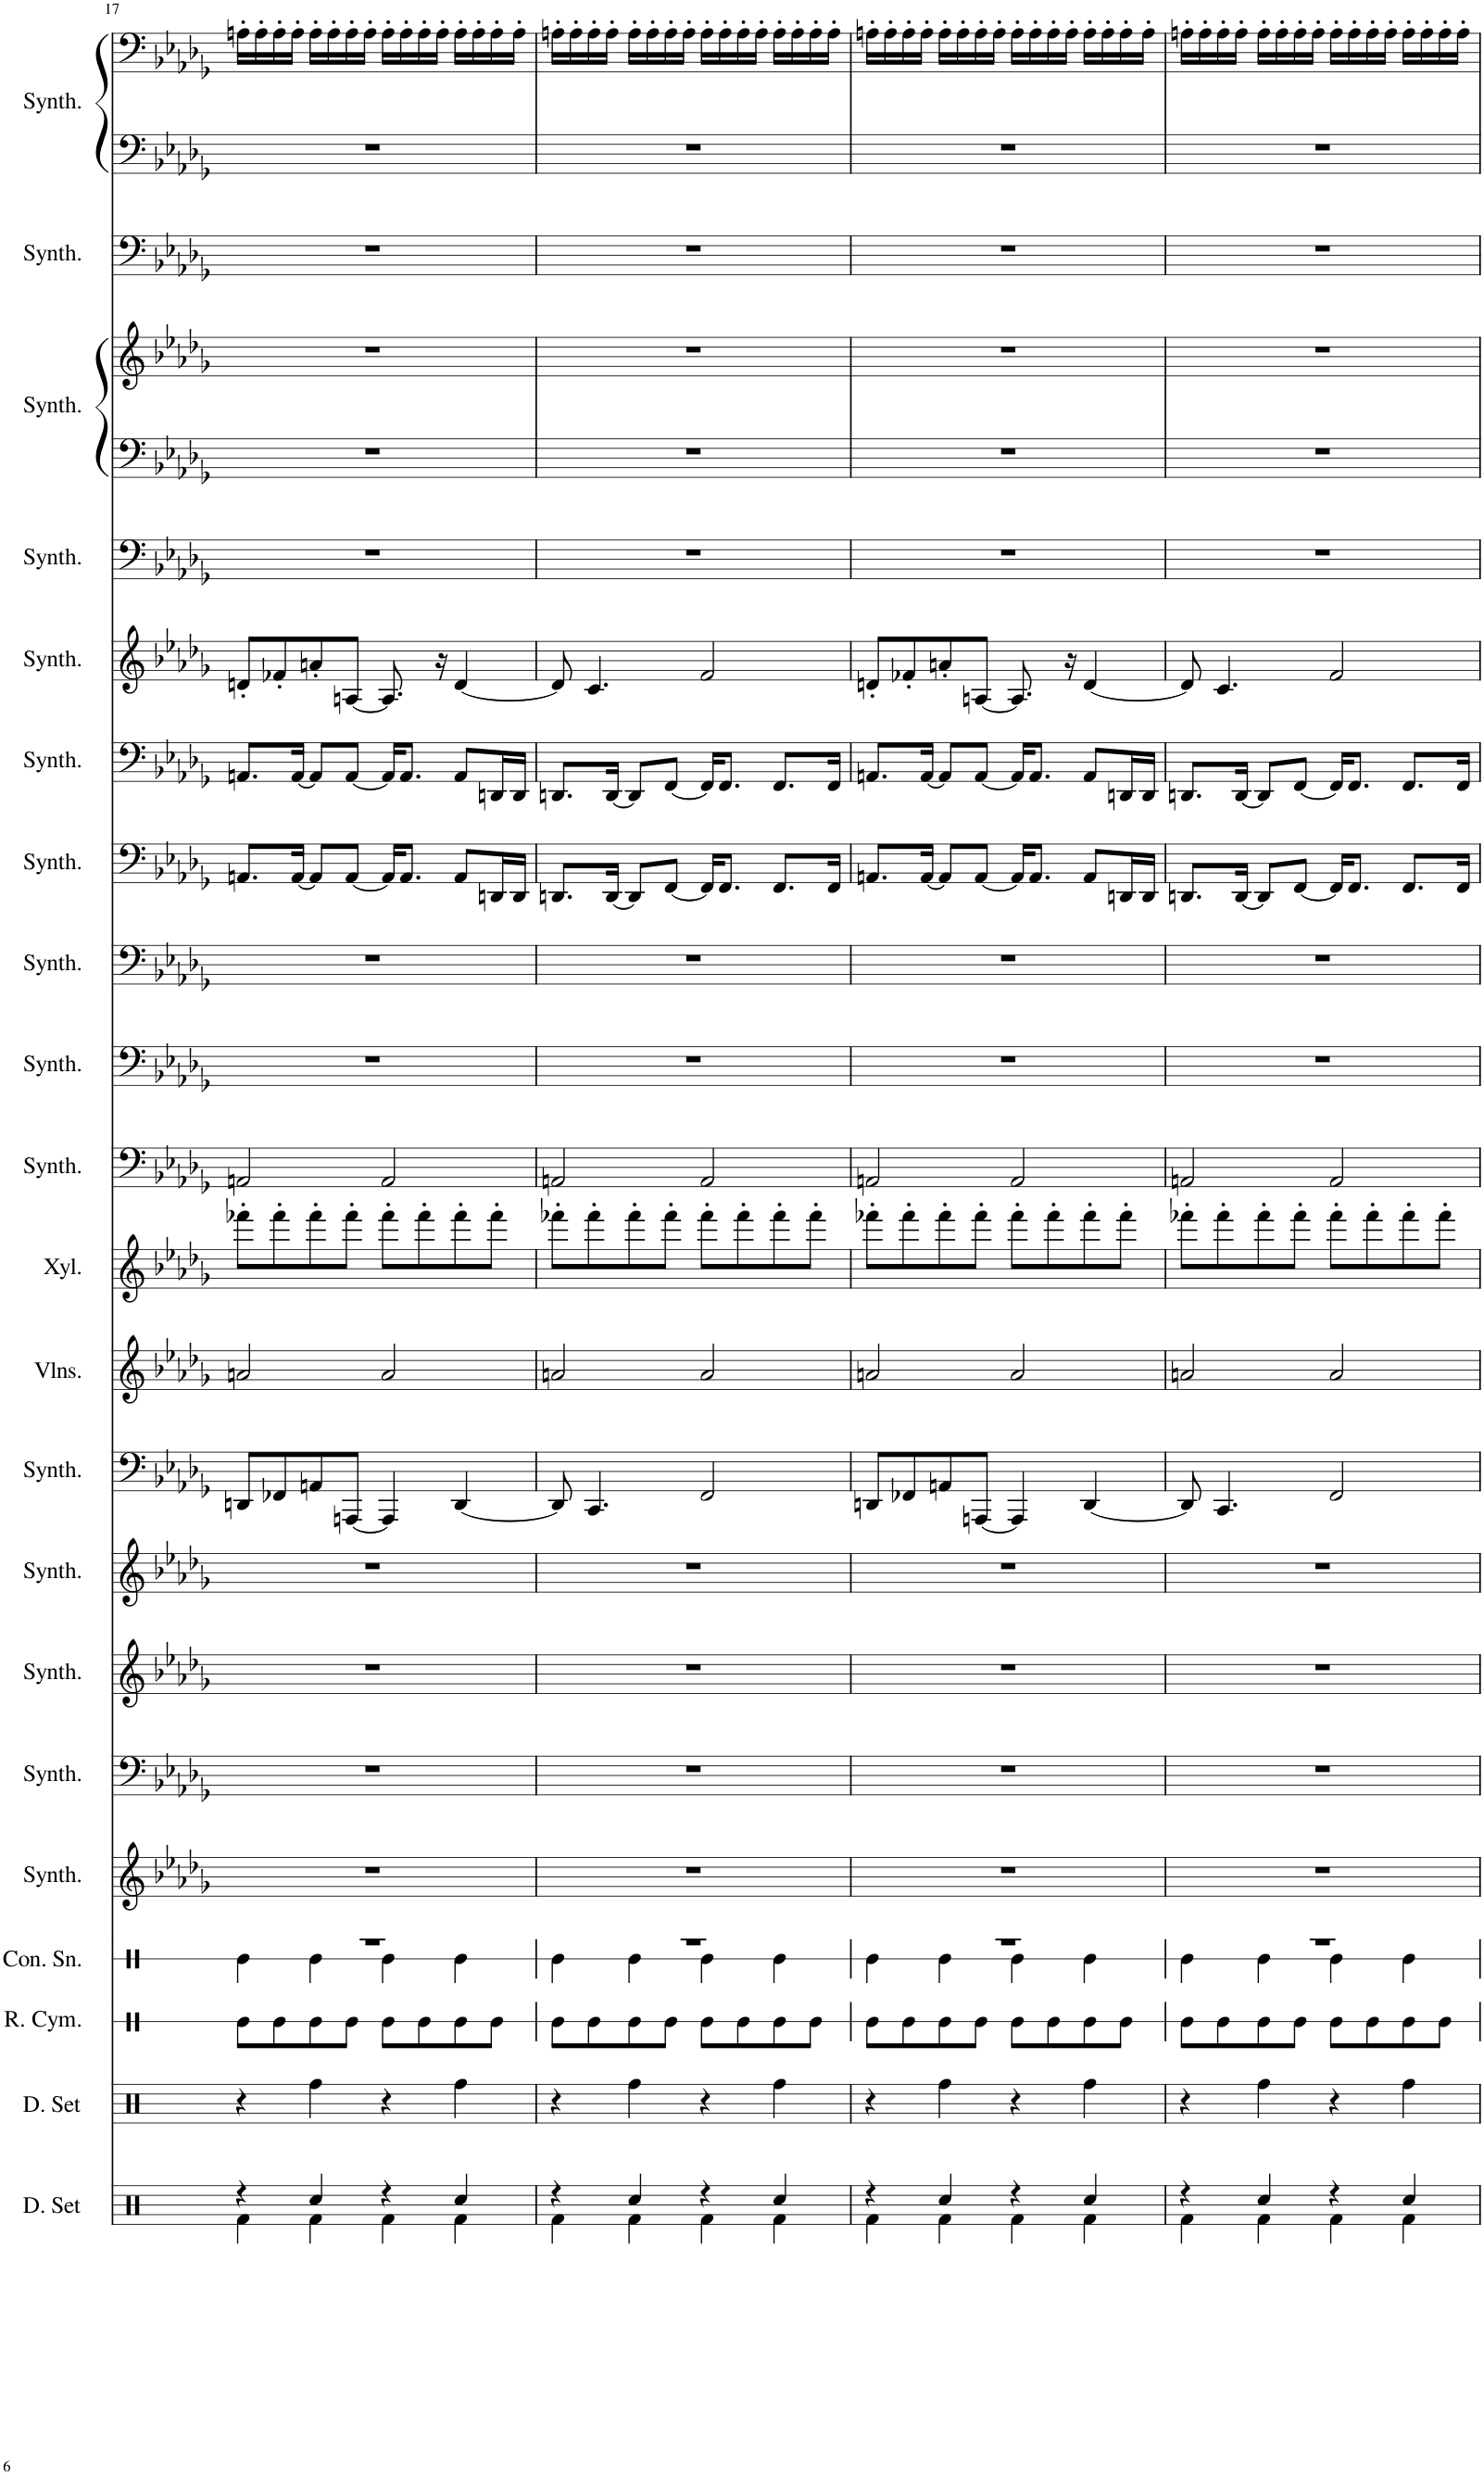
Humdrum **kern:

**kern	**kern	**kern	**kern	**kern	**kern	**kern	**kern	**kern	**kern	**kern	**kern	**kern	**kern	**kern	**kern	**kern	**kern	**kern	**kern	**kern	**kern	**kern
*part21	*part20	*part19	*part18	*part17	*part16	*part15	*part14	*part13	*part12	*part11	*part10	*part9	*part8	*part7	*part6	*part5	*part4	*part3	*part3	*part2	*part1	*part1
*staff23	*staff22	*staff21	*staff20	*staff19	*staff18	*staff17	*staff16	*staff15	*staff14	*staff13	*staff12	*staff11	*staff10	*staff9	*staff8	*staff7	*staff6	*staff5	*staff4	*staff3	*staff2	*staff1
*I"Drumset	*I"Drumset	*I"Ride Cymbal	*I"Concert Snare Drum	*I"Square Synthesizer	*I"Brass Synthesizer	*I"Saw Synthesizer	*I"Effect Synthesizer	*I"Effect Synthesizer	*I"Violins	*I"Xylophone	*I"Saw Synthesizer	*I"Pad Synthesizer	*I"Bass Synthesizer	*I"Effect Synthesizer	*I"Bass Synthesizer	*I"Saw Synthesizer	*I"Square Synthesizer	*I"Pad Synthesizer	*	*I"Effect Synthesizer	*I"Saw Synthesizer	*
*I'D. Set	*I'D. Set	*I'R. Cym.	*I'Con. Sn.	*I'Synth.	*I'Synth.	*I'Synth.	*I'Synth.	*I'Synth.	*I'Vlns.	*I'Xyl.	*I'Synth.	*I'Synth.	*I'Synth.	*I'Synth.	*I'Synth.	*I'Synth.	*I'Synth.	*I'Synth.	*	*I'Synth.	*I'Synth.	*
!!LO:PB:g=z
*clefX	*clefX	*clefX	*clefX	*clefG2	*clefF4	*clefG2	*clefG2	*clefF4	*clefG2	*clefG2	*clefF4	*clefF4	*clefF4	*clefF4	*clefF4	*clefG2	*clefF4	*clefF4	*clefG2	*clefF4	*clefF4	*clefF4
*	*	*	*	*	*	*	*	*	*	*Trd-7c-12	*	*	*	*	*	*	*	*	*	*	*	*
*k[]	*k[]	*k[]	*k[]	*k[b-e-a-d-g-]	*k[b-e-a-d-g-]	*k[b-e-a-d-g-]	*k[b-e-a-d-g-]	*k[b-e-a-d-g-]	*k[b-e-a-d-g-]	*k[b-e-a-d-g-]	*k[b-e-a-d-g-]	*k[b-e-a-d-g-]	*k[b-e-a-d-g-]	*k[b-e-a-d-g-]	*k[b-e-a-d-g-]	*k[b-e-a-d-g-]	*k[b-e-a-d-g-]	*k[b-e-a-d-g-]	*k[b-e-a-d-g-]	*k[b-e-a-d-g-]	*k[b-e-a-d-g-]	*k[b-e-a-d-g-]
*M4/4	*M4/4	*M4/4	*M4/4	*M4/4	*M4/4	*M4/4	*M4/4	*M4/4	*M4/4	*M4/4	*M4/4	*M4/4	*M4/4	*M4/4	*M4/4	*M4/4	*M4/4	*M4/4	*M4/4	*M4/4	*M4/4	*M4/4
=17	=17	=17	=17	=17	=17	=17	=17	=17	=17	=17	=17	=17	=17	=17	=17	=17	=17	=17	=17	=17	=17	=17
*^	*	*	*^	*	*	*	*	*	*	*	*	*	*	*	*	*	*	*	*	*	*	*
4r	4Rf\	4r	8Re\L	1r	4Re\	1r	1r	1r	1r	8DDn/L	2an/	8fff-X'\L	2AAn/	1r	1r	8.AAn/L	8.AAn/L	8dn'/L	1r	1r	1r	1r	1r	16An'\LL
.	.	.	.	.	.	.	.	.	.	.	.	.	.	.	.	.	.	.	.	.	.	.	.	16A'\
.	.	.	8Re\	.	.	.	.	.	.	8FF-X/	.	8fff-'\	.	.	.	.	.	8f-X'/	.	.	.	.	.	16A'\
.	.	.	.	.	.	.	.	.	.	.	.	.	.	.	.	[16AA/Jk	[16AA/Jk	.	.	.	.	.	.	16A'\JJ
4Rcc/	4Rf\	4Rff\	8Re\	.	4Re\	.	.	.	.	8AAn/	.	8fff-'\	.	.	.	8AA/L]	8AA/L]	8an'/	.	.	.	.	.	16A'\LL
.	.	.	.	.	.	.	.	.	.	.	.	.	.	.	.	.	.	.	.	.	.	.	.	16A'\
.	.	.	8Re\J	.	.	.	.	.	.	[8AAAn/J	.	8fff-'\J	.	.	.	[8AA/J	[8AA/J	[8An/J	.	.	.	.	.	16A'\
.	.	.	.	.	.	.	.	.	.	.	.	.	.	.	.	.	.	.	.	.	.	.	.	16A'\JJ
4r	4Rf\	4r	8Re\L	.	4Re\	.	.	.	.	4AAA/]	2a/	8fff-'\L	2AA/	.	.	16AA/KL]	16AA/KL]	8.A/]	.	.	.	.	.	16A'\LL
.	.	.	.	.	.	.	.	.	.	.	.	.	.	.	.	8.AA/J	8.AA/J	.	.	.	.	.	.	16A'\
.	.	.	8Re\	.	.	.	.	.	.	.	.	8fff-'\	.	.	.	.	.	.	.	.	.	.	.	16A'\
.	.	.	.	.	.	.	.	.	.	.	.	.	.	.	.	.	.	16r	.	.	.	.	.	16A'\JJ
4Rcc/	4Rf\	4Rff\	8Re\	.	4Re\	.	.	.	.	[4DD/	.	8fff-'\	.	.	.	8AA/L	8AA/L	[4d/	.	.	.	.	.	16A'\LL
.	.	.	.	.	.	.	.	.	.	.	.	.	.	.	.	.	.	.	.	.	.	.	.	16A'\
.	.	.	8Re\J	.	.	.	.	.	.	.	.	8fff-'\J	.	.	.	16DDn/L	16DDn/L	.	.	.	.	.	.	16A'\
.	.	.	.	.	.	.	.	.	.	.	.	.	.	.	.	16DD/JJ	16DD/JJ	.	.	.	.	.	.	16A'\JJ
=18	=18	=18	=18	=18	=18	=18	=18	=18	=18	=18	=18	=18	=18	=18	=18	=18	=18	=18	=18	=18	=18	=18	=18	=18
4r	4Rf\	4r	8Re\L	1r	4Re\	1r	1r	1r	1r	8DD/]	2an/	8fff-X'\L	2AAn/	1r	1r	8.DDn/L	8.DDn/L	8d/]	1r	1r	1r	1r	1r	16An'\LL
.	.	.	.	.	.	.	.	.	.	.	.	.	.	.	.	.	.	.	.	.	.	.	.	16A'\
.	.	.	8Re\	.	.	.	.	.	.	4.CC/	.	8fff-'\	.	.	.	.	.	4.c/	.	.	.	.	.	16A'\
.	.	.	.	.	.	.	.	.	.	.	.	.	.	.	.	[16DD/Jk	[16DD/Jk	.	.	.	.	.	.	16A'\JJ
4Rcc/	4Rf\	4Rff\	8Re\	.	4Re\	.	.	.	.	.	.	8fff-'\	.	.	.	8DD/L]	8DD/L]	.	.	.	.	.	.	16A'\LL
.	.	.	.	.	.	.	.	.	.	.	.	.	.	.	.	.	.	.	.	.	.	.	.	16A'\
.	.	.	8Re\J	.	.	.	.	.	.	.	.	8fff-'\J	.	.	.	[8FF/J	[8FF/J	.	.	.	.	.	.	16A'\
.	.	.	.	.	.	.	.	.	.	.	.	.	.	.	.	.	.	.	.	.	.	.	.	16A'\JJ
4r	4Rf\	4r	8Re\L	.	4Re\	.	.	.	.	2FF/	2a/	8fff-'\L	2AA/	.	.	16FF/KL]	16FF/KL]	2f/	.	.	.	.	.	16A'\LL
.	.	.	.	.	.	.	.	.	.	.	.	.	.	.	.	8.FF/J	8.FF/J	.	.	.	.	.	.	16A'\
.	.	.	8Re\	.	.	.	.	.	.	.	.	8fff-'\	.	.	.	.	.	.	.	.	.	.	.	16A'\
.	.	.	.	.	.	.	.	.	.	.	.	.	.	.	.	.	.	.	.	.	.	.	.	16A'\JJ
4Rcc/	4Rf\	4Rff\	8Re\	.	4Re\	.	.	.	.	.	.	8fff-'\	.	.	.	8.FF/L	8.FF/L	.	.	.	.	.	.	16A'\LL
.	.	.	.	.	.	.	.	.	.	.	.	.	.	.	.	.	.	.	.	.	.	.	.	16A'\
.	.	.	8Re\J	.	.	.	.	.	.	.	.	8fff-'\J	.	.	.	.	.	.	.	.	.	.	.	16A'\
.	.	.	.	.	.	.	.	.	.	.	.	.	.	.	.	16FF/Jk	16FF/Jk	.	.	.	.	.	.	16A'\JJ
=19	=19	=19	=19	=19	=19	=19	=19	=19	=19	=19	=19	=19	=19	=19	=19	=19	=19	=19	=19	=19	=19	=19	=19	=19
4r	4Rf\	4r	8Re\L	1r	4Re\	1r	1r	1r	1r	8DDn/L	2an/	8fff-X'\L	2AAn/	1r	1r	8.AAn/L	8.AAn/L	8dn'/L	1r	1r	1r	1r	1r	16An'\LL
.	.	.	.	.	.	.	.	.	.	.	.	.	.	.	.	.	.	.	.	.	.	.	.	16A'\
.	.	.	8Re\	.	.	.	.	.	.	8FF-X/	.	8fff-'\	.	.	.	.	.	8f-X'/	.	.	.	.	.	16A'\
.	.	.	.	.	.	.	.	.	.	.	.	.	.	.	.	[16AA/Jk	[16AA/Jk	.	.	.	.	.	.	16A'\JJ
4Rcc/	4Rf\	4Rff\	8Re\	.	4Re\	.	.	.	.	8AAn/	.	8fff-'\	.	.	.	8AA/L]	8AA/L]	8an'/	.	.	.	.	.	16A'\LL
.	.	.	.	.	.	.	.	.	.	.	.	.	.	.	.	.	.	.	.	.	.	.	.	16A'\
.	.	.	8Re\J	.	.	.	.	.	.	[8AAAn/J	.	8fff-'\J	.	.	.	[8AA/J	[8AA/J	[8An/J	.	.	.	.	.	16A'\
.	.	.	.	.	.	.	.	.	.	.	.	.	.	.	.	.	.	.	.	.	.	.	.	16A'\JJ
4r	4Rf\	4r	8Re\L	.	4Re\	.	.	.	.	4AAA/]	2a/	8fff-'\L	2AA/	.	.	16AA/KL]	16AA/KL]	8.A/]	.	.	.	.	.	16A'\LL
.	.	.	.	.	.	.	.	.	.	.	.	.	.	.	.	8.AA/J	8.AA/J	.	.	.	.	.	.	16A'\
.	.	.	8Re\	.	.	.	.	.	.	.	.	8fff-'\	.	.	.	.	.	.	.	.	.	.	.	16A'\
.	.	.	.	.	.	.	.	.	.	.	.	.	.	.	.	.	.	16r	.	.	.	.	.	16A'\JJ
4Rcc/	4Rf\	4Rff\	8Re\	.	4Re\	.	.	.	.	[4DD/	.	8fff-'\	.	.	.	8AA/L	8AA/L	[4d/	.	.	.	.	.	16A'\LL
.	.	.	.	.	.	.	.	.	.	.	.	.	.	.	.	.	.	.	.	.	.	.	.	16A'\
.	.	.	8Re\J	.	.	.	.	.	.	.	.	8fff-'\J	.	.	.	16DDn/L	16DDn/L	.	.	.	.	.	.	16A'\
.	.	.	.	.	.	.	.	.	.	.	.	.	.	.	.	16DD/JJ	16DD/JJ	.	.	.	.	.	.	16A'\JJ
=20	=20	=20	=20	=20	=20	=20	=20	=20	=20	=20	=20	=20	=20	=20	=20	=20	=20	=20	=20	=20	=20	=20	=20	=20
4r	4Rf\	4r	8Re\L	1r	4Re\	1r	1r	1r	1r	8DD/]	2an/	8fff-X'\L	2AAn/	1r	1r	8.DDn/L	8.DDn/L	8d/]	1r	1r	1r	1r	1r	16An'\LL
.	.	.	.	.	.	.	.	.	.	.	.	.	.	.	.	.	.	.	.	.	.	.	.	16A'\
.	.	.	8Re\	.	.	.	.	.	.	4.CC/	.	8fff-'\	.	.	.	.	.	4.c/	.	.	.	.	.	16A'\
.	.	.	.	.	.	.	.	.	.	.	.	.	.	.	.	[16DD/Jk	[16DD/Jk	.	.	.	.	.	.	16A'\JJ
4Rcc/	4Rf\	4Rff\	8Re\	.	4Re\	.	.	.	.	.	.	8fff-'\	.	.	.	8DD/L]	8DD/L]	.	.	.	.	.	.	16A'\LL
.	.	.	.	.	.	.	.	.	.	.	.	.	.	.	.	.	.	.	.	.	.	.	.	16A'\
.	.	.	8Re\J	.	.	.	.	.	.	.	.	8fff-'\J	.	.	.	[8FF/J	[8FF/J	.	.	.	.	.	.	16A'\
.	.	.	.	.	.	.	.	.	.	.	.	.	.	.	.	.	.	.	.	.	.	.	.	16A'\JJ
4r	4Rf\	4r	8Re\L	.	4Re\	.	.	.	.	2FF/	2a/	8fff-'\L	2AA/	.	.	16FF/KL]	16FF/KL]	2f/	.	.	.	.	.	16A'\LL
.	.	.	.	.	.	.	.	.	.	.	.	.	.	.	.	8.FF/J	8.FF/J	.	.	.	.	.	.	16A'\
.	.	.	8Re\	.	.	.	.	.	.	.	.	8fff-'\	.	.	.	.	.	.	.	.	.	.	.	16A'\
.	.	.	.	.	.	.	.	.	.	.	.	.	.	.	.	.	.	.	.	.	.	.	.	16A'\JJ
4Rcc/	4Rf\	4Rff\	8Re\	.	4Re\	.	.	.	.	.	.	8fff-'\	.	.	.	8.FF/L	8.FF/L	.	.	.	.	.	.	16A'\LL
.	.	.	.	.	.	.	.	.	.	.	.	.	.	.	.	.	.	.	.	.	.	.	.	16A'\
.	.	.	8Re\J	.	.	.	.	.	.	.	.	8fff-'\J	.	.	.	.	.	.	.	.	.	.	.	16A'\
.	.	.	.	.	.	.	.	.	.	.	.	.	.	.	.	16FF/Jk	16FF/Jk	.	.	.	.	.	.	16A'\JJ
*v	*v	*	*	*v	*v	*	*	*	*	*	*	*	*	*	*	*	*	*	*	*	*	*	*	*
=	=	=	=	=	=	=	=	=	=	=	=	=	=	=	=	=	=	=	=	=	=	=
*-	*-	*-	*-	*-	*-	*-	*-	*-	*-	*-	*-	*-	*-	*-	*-	*-	*-	*-	*-	*-	*-	*-
